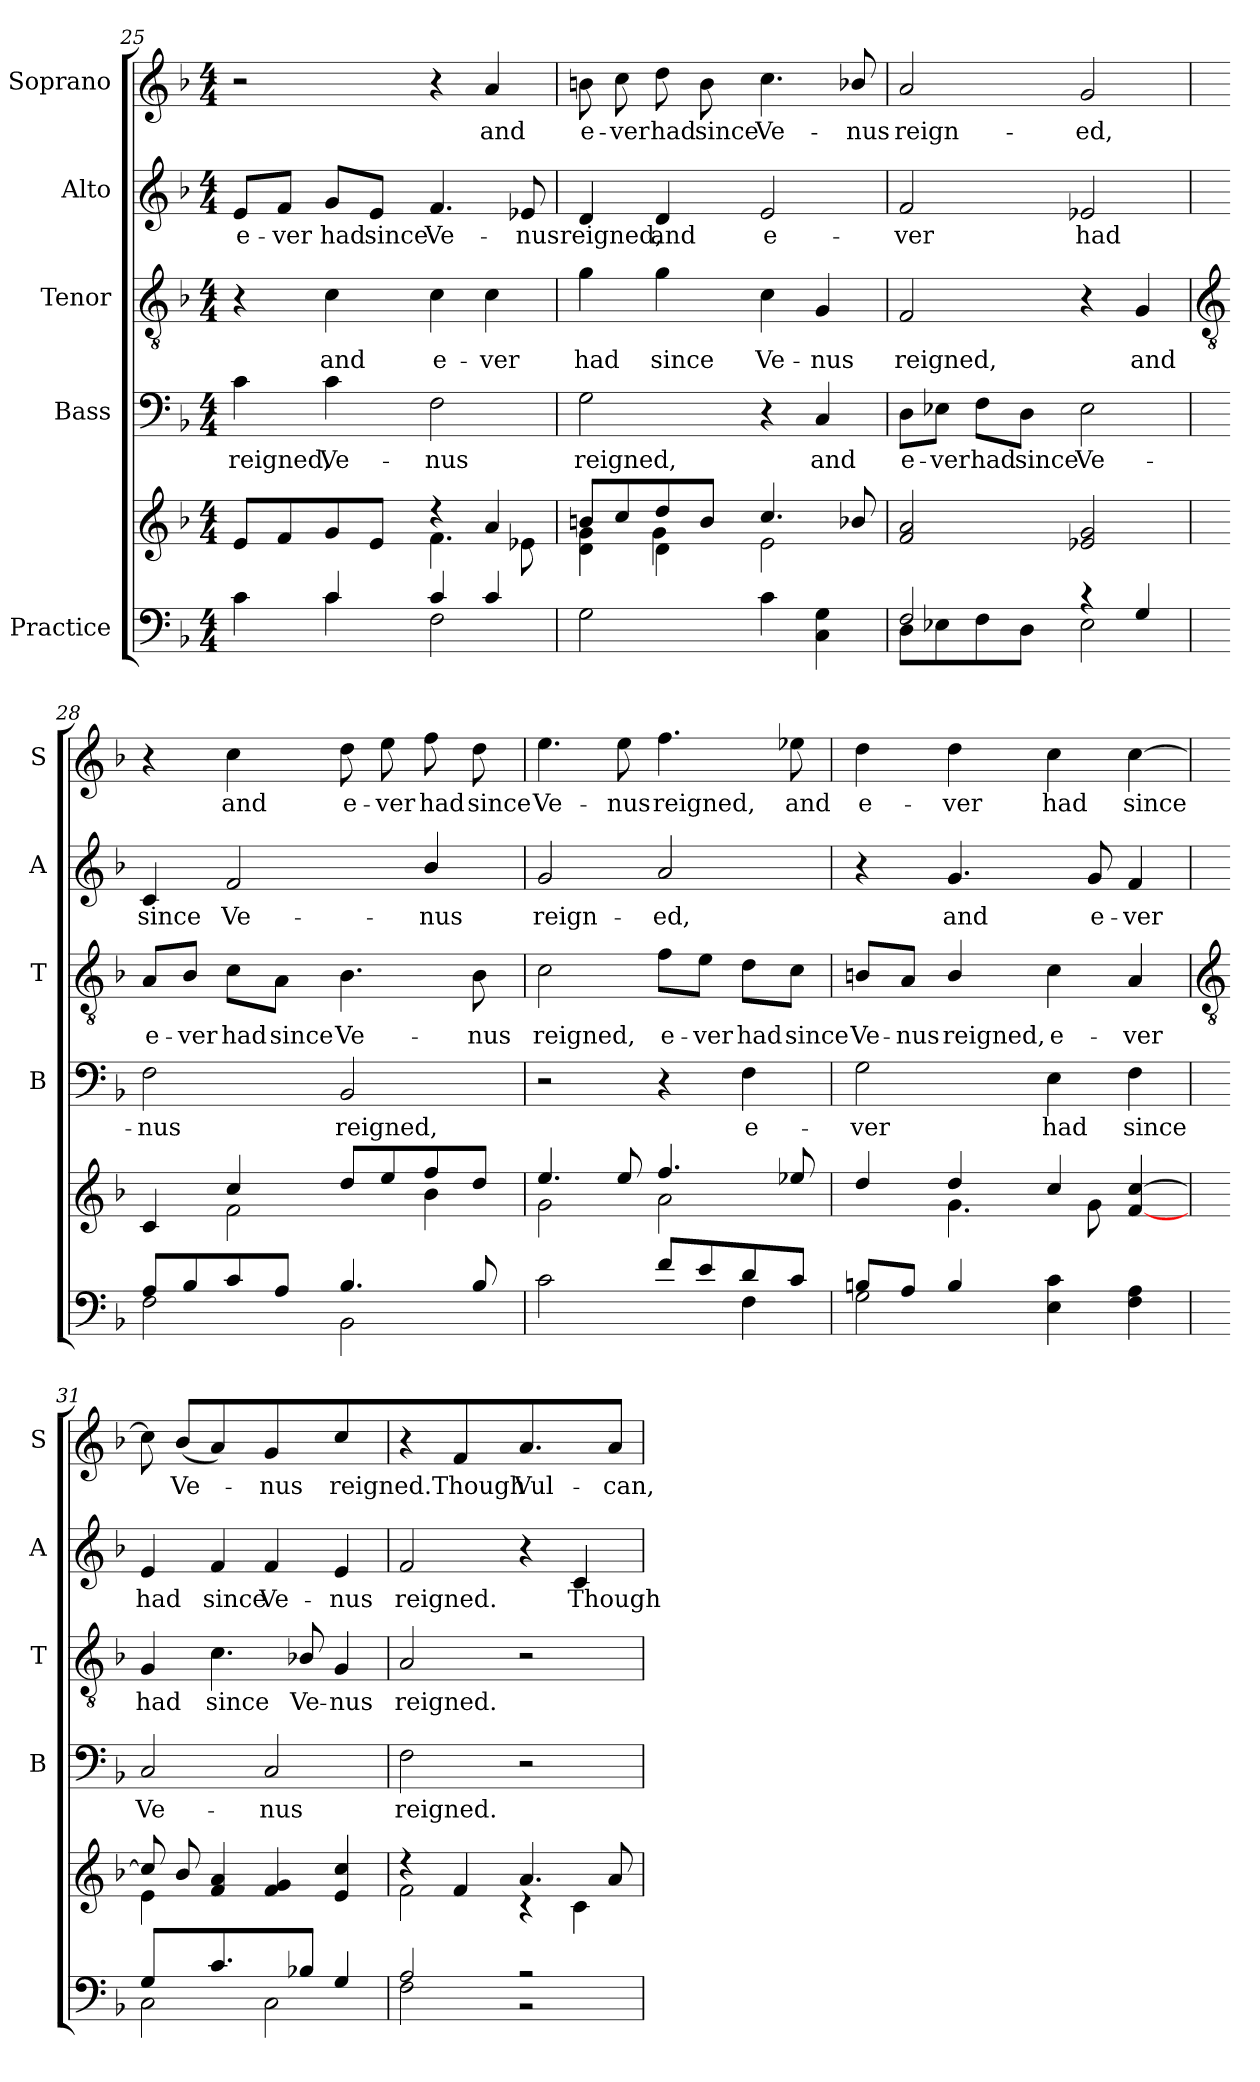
**kern	**kern	**kern	**text	**kern	**text	**kern	**text	**kern	**text
*part5	*part5	*part4	*part4	*part3	*part3	*part2	*part2	*part1	*part1
*staff6	*staff5	*staff4	*staff4	*staff3	*staff3	*staff2	*staff2	*staff1	*staff1
*I"Practice	*	*I"Bass	*	*I"Tenor	*	*I"Alto	*	*I"Soprano	*
*	*	*I'B	*	*I'T	*	*I'A	*	*I'S	*
!!LO:LB:g=z
*clefF4	*clefG2	*clefF4	*	*clefGv2	*	*clefG2	*	*clefG2	*
*k[b-]	*k[b-]	*k[b-]	*	*k[b-]	*	*k[b-]	*	*k[b-]	*
*F:	*F:	*F:	*	*F:	*	*F:	*	*F:	*
*M4/4	*M4/4	*M4/4	*	*M4/4	*	*M4/4	*	*M4/4	*
=25	=25	=25	=25	=25	=25	=25	=25	=25	=25
*^	*^	*	*	*	*	*	*	*	*
!	!	!	!	!	!LO:LY:b	!	!	!	!LO:LY:b	!	!
4ryy	4c	2ryy	8eL	4c	reigned,	4r	.	8e/L	e-	2r	.
!	!	!	!	!	!	!	!	!	!LO:LY:b	!	!
.	.	.	8f	.	.	.	.	8f/J	-ver	.	.
!	!	!	!	!	!LO:LY:b	!	!LO:LY:b	!	!LO:LY:b	!	!
4c	4c	.	8g	4c	Ve-	4c	and	8g/L	had	.	.
!	!	!	!	!	!	!	!	!	!LO:LY:b	!	!
.	.	.	8eJ	.	.	.	.	8e/J	since	.	.
!	!	!	!	!	!LO:LY:b	!	!LO:LY:b	!	!LO:LY:b	!	!
4c/	2F	4r	4.f\	2F	-nus	4c	e-	4.f	Ve-	4r	.
!	!	!	!	!	!	!	!LO:LY:b	!	!	!	!LO:LY:b
4c/	.	4a	.	.	.	4c	-ver	.	.	4a	and
!	!	!	!	!	!	!	!	!	!LO:LY:b	!	!
.	.	.	8e-X\	.	.	.	.	8e-X	-nus	.	.
=26	=26	=26	=26	=26	=26	=26	=26	=26	=26	=26	=26
*	*	*	*^	*	*	*	*	*	*	*	*
!	!	!	!	!	!	!LO:LY:b	!	!LO:LY:b	!	!LO:LY:b	!	!LO:LY:b
4ryy	2G	8bn/L	4d\ 4g\	4ryy	2G	reigned,	4g	had	4d	reigned,	8bn	e-
!	!	!	!	!	!	!	!	!	!	!	!	!LO:LY:b
.	.	8cc/	.	.	.	.	.	.	.	.	8cc	-ver
!	!	!	!	!	!	!	!	!LO:LY:b	!	!LO:LY:b	!	!LO:LY:b
4ryy	.	8dd/	4d\	4g\	.	.	4g	since	4d	and	8dd	had
!	!	!	!	!	!	!	!	!	!	!	!	!LO:LY:b
.	.	8b/J	.	.	.	.	.	.	.	.	8b	since
!	!	!	!	!	!	!	!	!LO:LY:b	!	!LO:LY:b	!	!LO:LY:b
4c	4ryy	4.cc/	2e\	2ryy	4r	.	4c	Ve-	2e	e-	4.cc	Ve-
!	!	!	!	!	!	!LO:LY:b	!	!LO:LY:b	!	!	!	!
4C 4G	4ryy	.	.	.	4C	and	4G	-nus	.	.	.	.
!	!	!	!	!	!	!	!	!	!	!	!	!LO:LY:b
.	.	8b-X/	.	.	.	.	.	.	.	.	8b-X/	-nus
*	*	*	*v	*v	*	*	*	*	*	*	*	*
=27	=27	=27	=27	=27	=27	=27	=27	=27	=27	=27	=27
!	!	!	!	!	!LO:LY:b	!	!LO:LY:b	!	!LO:LY:b	!	!LO:LY:b
2F/	8DL	2f 2a	1ryy	8D\L	e-	2F	reigned,	2f	-ver	2a	reign-
!	!	!	!	!	!LO:LY:b	!	!	!	!	!	!
.	8E-X	.	.	8E-X\J	-ver	.	.	.	.	.	.
!	!	!	!	!	!LO:LY:b	!	!	!	!	!	!
.	8F	.	.	8F\L	had	.	.	.	.	.	.
!	!	!	!	!	!LO:LY:b	!	!	!	!	!	!
.	8DJ	.	.	8D\J	since	.	.	.	.	.	.
!	!	!	!	!	!LO:LY:b	!	!	!	!LO:LY:b	!	!LO:LY:b
4r	2E-	2e-X 2g	.	2E-	Ve-	4r	.	2e-X	had	2g	-ed,
!	!	!	!	!	!	!	!LO:LY:b	!	!	!	!
4G/	.	.	.	.	.	4G	and	.	.	.	.
!!LO:LB:g=z
=28	=28	=28	=28	=28	=28	=28	=28	=28	=28	=28	=28
*	*	*	*	*	*	*clefGv2	*	*	*	*	*
!	!	!	!	!	!LO:LY:b	!	!LO:LY:b	!	!LO:LY:b	!	!
8A/L	2F	4ryy	4c	2F	-nus	8A/L	e-	4c	since	4r	.
!	!	!	!	!	!	!	!LO:LY:b	!	!	!	!
8B-/	.	.	.	.	.	8B-/J	-ver	.	.	.	.
!	!	!	!	!	!	!	!LO:LY:b	!	!LO:LY:b	!	!LO:LY:b
8c/	.	4cc/	2f\	.	.	8c\L	had	2f	Ve-	4cc	and
!	!	!	!	!	!	!	!LO:LY:b	!	!	!	!
8A/J	.	.	.	.	.	8A\J	since	.	.	.	.
!	!	!	!	!	!LO:LY:b	!	!LO:LY:b	!	!	!	!LO:LY:b
4.B-/	2BB-\	8dd/L	.	2BB-	reigned,	4.B-	Ve-	.	.	8dd	e-
!	!	!	!	!	!	!	!	!	!	!	!LO:LY:b
.	.	8ee/	.	.	.	.	.	.	.	8ee	-ver
!	!	!	!	!	!	!	!	!	!LO:LY:b	!	!LO:LY:b
.	.	8ff/	4b-\	.	.	.	.	4b-/	-nus	8ff	had
!	!	!	!	!	!	!	!LO:LY:b	!	!	!	!LO:LY:b
8B-/	.	8dd/J	.	.	.	8B-	-nus	.	.	8dd	since
=29	=29	=29	=29	=29	=29	=29	=29	=29	=29	=29	=29
!	!	!	!	!	!	!	!LO:LY:b	!	!LO:LY:b	!	!LO:LY:b
2c	2ryy	4.ee/	2g\	2r	.	2c	reigned,	2g	reign-	4.ee	Ve-
!	!	!	!	!	!	!	!	!	!	!	!LO:LY:b
.	.	8ee/	.	.	.	.	.	.	.	8ee	-nus
!	!	!	!	!	!	!	!LO:LY:b	!	!LO:LY:b	!	!LO:LY:b
8f/L	4ryy	4.ff/	2a\	4r	.	8f\L	e-	2a	-ed,	4.ff	reigned,
!	!	!	!	!	!	!	!LO:LY:b	!	!	!	!
8e/	.	.	.	.	.	8e\J	-ver	.	.	.	.
!	!	!	!	!	!LO:LY:b	!	!LO:LY:b	!	!	!	!
8d/	4F	.	.	4F	e-	8d\L	had	.	.	.	.
!	!	!	!	!	!	!	!LO:LY:b	!	!	!	!LO:LY:b
8c/J	.	8ee-X/	.	.	.	8c\J	since	.	.	8ee-X	and
=30	=30	=30	=30	=30	=30	=30	=30	=30	=30	=30	=30
!	!	!	!	!	!LO:LY:b	!	!LO:LY:b	!	!	!	!LO:LY:b
8Bn/L	2G	4dd/	4ryy	2G	-ver	8Bn/L	Ve-	4r	.	4dd	e-
!	!	!	!	!	!	!	!LO:LY:b	!	!	!	!
8A/J	.	.	.	.	.	8A/J	-nus	.	.	.	.
!	!	!	!	!	!	!	!LO:LY:b	!	!LO:LY:b	!	!LO:LY:b
4B/	.	4dd/	4.g\	.	.	4B/	reigned,	4.g	and	4dd	-ver
!	!	!	!	!	!LO:LY:b	!	!LO:LY:b	!	!	!	!LO:LY:b
4E 4c	2ryy	4cc/	.	4E	had	4c	e-	.	.	4cc	had
!	!	!	!	!	!	!	!	!	!LO:LY:b	!	!
.	.	.	8g\	.	.	.	.	8g	e-	.	.
!	!	!	!	!	!LO:LY:b	!	!LO:LY:b	!	!LO:LY:b	!	!LO:LY:b
4F 4A	.	[4f/ [4cc/	4ryy	4F	since	4A	-ver	4f	-ver	[4cc	since
!!LO:LB:g=z
=31	=31	=31	=31	=31	=31	=31	=31	=31	=31	=31	=31
*	*	*	*	*	*	*clefGv2	*	*	*	*	*
!	!	!	!	!	!LO:LY:b	!	!LO:LY:b	!	!LO:LY:b	!	!
4G/	2C\	8cc/L]	4e\	2C	Ve-	4G	had	4e	had	8cc]	.
!	!	!	!	!	!	!	!	!	!	!	!LO:LY:b
.	.	8b-/	.	.	.	.	.	.	.	(<8b-/L	Ve-
!	!	!	!	!	!	!	!LO:LY:b	!	!LO:LY:b	!	!
4.c/	.	4f 4a	2ryy	.	.	4.c	since	4f	since	4a)	.
!	!	!	!	!	!LO:LY:b	!	!	!	!LO:LY:b	!	!LO:LY:b
.	2C\	4f 4g	.	2C	-nus	.	.	4f	Ve-	4g	nus
!	!	!	!	!	!	!	!LO:LY:b	!	!	!	!
8B-X/J	.	.	.	.	.	8B-X/	Ve-	.	.	.	.
!	!	!	!	!	!	!	!LO:LY:b	!	!LO:LY:b	!	!LO:LY:b
4G/	.	4e/ 4cc/	4ryy	.	.	4G	-nus	4e	-nus	4cc	reigned.
=32	=32	=32	=32	=32	=32	=32	=32	=32	=32	=32	=32
!	!	!	!	!	!LO:LY:b	!	!LO:LY:b	!	!LO:LY:b	!	!
2A	2F	4r	2f\	2F	reigned.	2A	reigned.	2f	reigned.	4r	.
!	!	!	!	!	!	!	!	!	!	!	!LO:LY:b
.	.	4f	.	.	.	.	.	.	.	4f	Though
!	!	!	!	!	!	!	!	!	!	!	!LO:LY:b
2r	2r	4.a	4r	2r	.	2r	.	4r	.	4.a	Vul-
!	!	!	!	!	!	!	!	!	!LO:LY:b	!	!
.	.	.	4c\	.	.	.	.	4c	Though	.	.
!	!	!	!	!	!	!	!	!	!	!	!LO:LY:b
.	.	8a	.	.	.	.	.	.	.	8aJ	-can,
*v	*v	*	*	*	*	*	*	*	*	*	*
*	*v	*v	*	*	*	*	*	*	*	*
=	=	=	=	=	=	=	=	=	=
*-	*-	*-	*-	*-	*-	*-	*-	*-	*-
